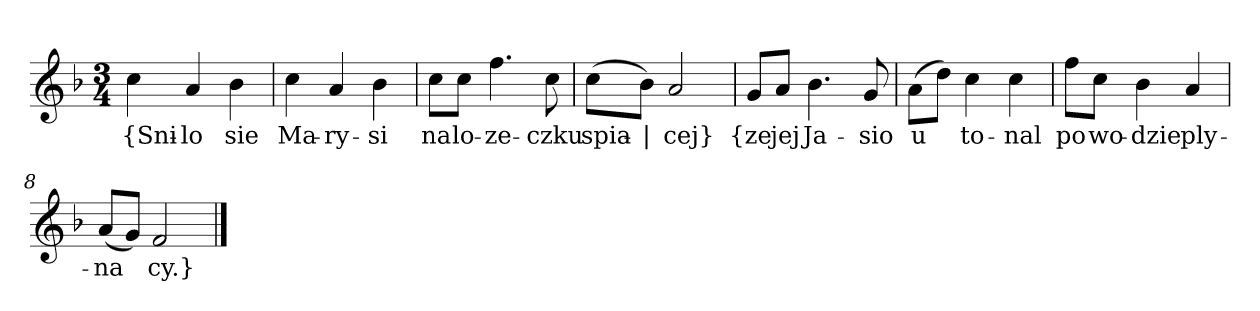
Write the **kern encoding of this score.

**kern	**text
*part1	*part1
*staff1	*staff1
*clefG2	*
*k[b-]	*
*F:	*
*M3/4	*
=	=
4cc	{Sni-
4a	-lo
4b-	sie
=2	=2
4cc	Ma-
4a	-ry-
4b-	-si
=3	=3
8cc\L	na
8cc\J	lo-
4.ff	-ze-
8cc	-czku
=4	=4
(8cc\L	spia-
8b-\J)	|
2a	-cej}
=5y	=5y
8g/L	{ze
8a/J	jej
4.b-	Ja-
8g	-sio
=6	=6
(8a\L	u
8dd\J)	--
4cc	-to-
4cc	-nal
=7	=7
8ff\L	po
8cc\J	wo-
4b-	-dzie
4a	ply-
=8	=8
(8a/L	-na
8g/J)	--
2f	-cy.}
==	==
*-	*-
